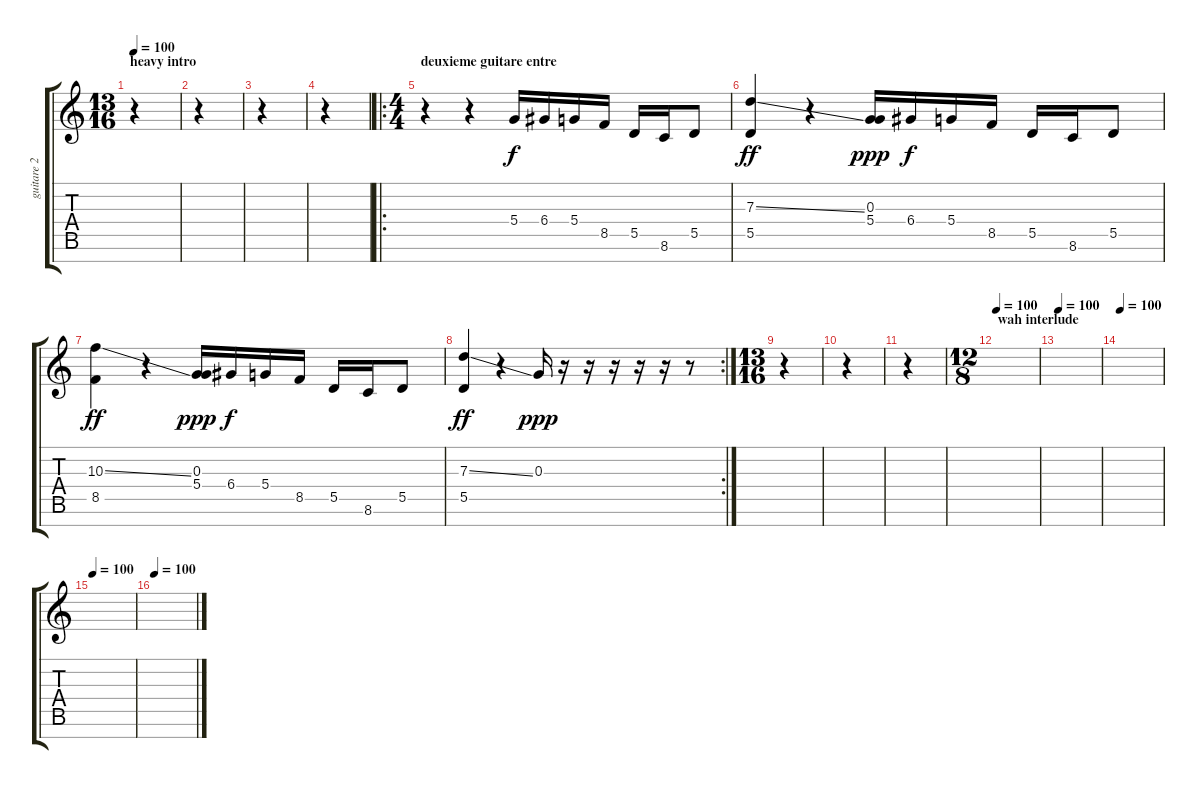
\track ("guitare 2 " "guitare 2 ") {instrument distortionguitar}
\staff {score tabs}
\tuning (E4 B3 G3 D3 A2 E2 B1) {hide}
\ts (13 16)
\section ("" "heavy intro")
\tempo 100
\clef g2
\ks c
r.4{dy f} |
r.4 |
r.4 |
r.4 |
\ro
\ts (4 4)
\section ("" "deuxieme guitare entre")
r.4 r.4 5.4.16 6.4.16 5.4.16 8.5.16 5.5.16 8.6.16 5.5.8 |
(7.3{ss} 5.5).4{dy ff} r.4 (0.3 5.4).16{dy ppp} 6.4.16{dy f} 5.4.16 8.5.16 5.5.16 8.6.16 5.5.8 |
(10.3{ss} 8.5).4{dy ff} r.4 (0.3 5.4).16{dy ppp} 6.4.16{dy f} 5.4.16 8.5.16 5.5.16 8.6.16 5.5.8 |
\rc 2
(7.3{ss} 5.5).4{dy ff} r.4 0.3.16{dy ppp} r.16 r.16 r.16 r.16 r.16 r.8 |
\ts (13 16)
r.4 |
r.4 |
r.4 |
\ts (12 8)
\section ("" "wah interlude")
\tempo 100
|
\tempo 100
|
\tempo 100
|
\tempo 100
|
\tempo 100
